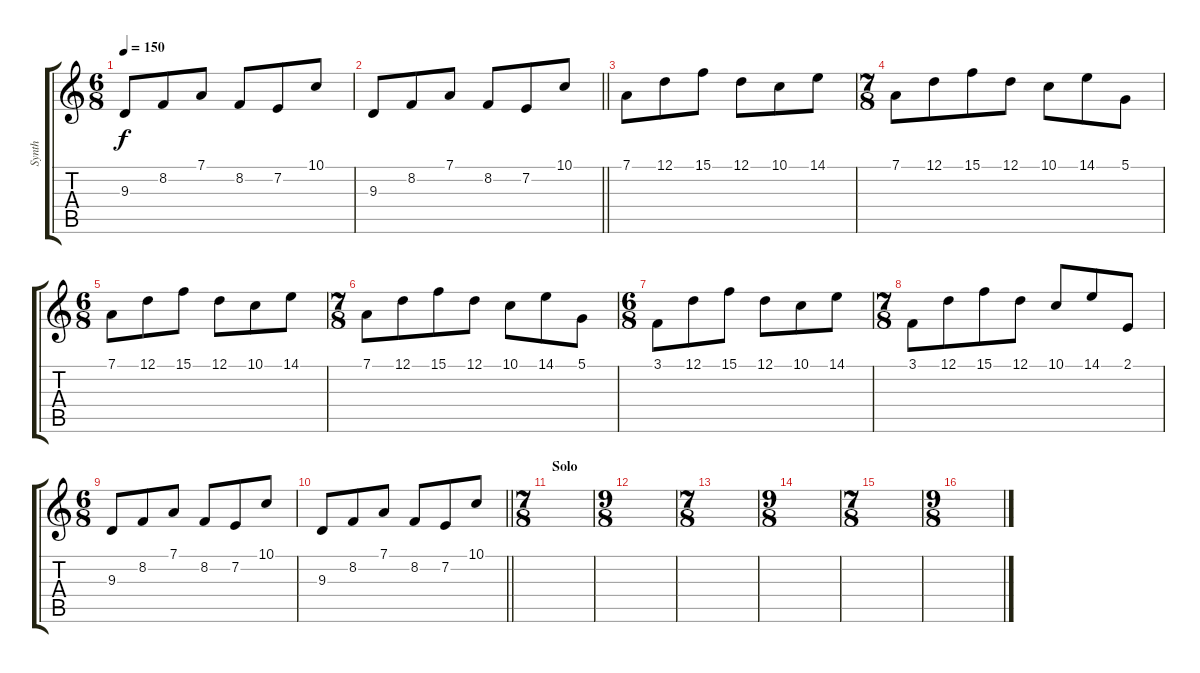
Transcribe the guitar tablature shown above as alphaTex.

\track ("Synth" "Synth") {instrument lead2sawtooth}
\staff {score tabs}
\tuning (D4 A3 F3 C3 G2 C2) {hide}
\ts (6 8)
\tempo 150
\clef g2
\ks c
9.3.8{dy f} 8.2.8 7.1.8 8.2.8 7.2.8 10.1.8 |
\barLineRight lightlight
9.3.8 8.2.8 7.1.8 8.2.8 7.2.8 10.1.8 |
7.1.8 12.1.8 15.1.8 12.1.8 10.1.8 14.1.8 |
\ts (7 8)
7.1.8 12.1.8 15.1.8 12.1.8 10.1.8 14.1.8 5.1.8 |
\ts (6 8)
7.1.8 12.1.8 15.1.8 12.1.8 10.1.8 14.1.8 |
\ts (7 8)
7.1.8 12.1.8 15.1.8 12.1.8 10.1.8 14.1.8 5.1.8 |
\ts (6 8)
3.1.8 12.1.8 15.1.8 12.1.8 10.1.8 14.1.8 |
\ts (7 8)
3.1.8 12.1.8 15.1.8 12.1.8 10.1.8 14.1.8 2.1.8 |
\ts (6 8)
9.3.8 8.2.8 7.1.8 8.2.8 7.2.8 10.1.8 |
\barLineRight lightlight
9.3.8 8.2.8 7.1.8 8.2.8 7.2.8 10.1.8 |
\ts (7 8)
\section ("" "Solo")
|
\ts (9 8)
|
\ts (7 8)
|
\ts (9 8)
|
\ts (7 8)
|
\ts (9 8)
